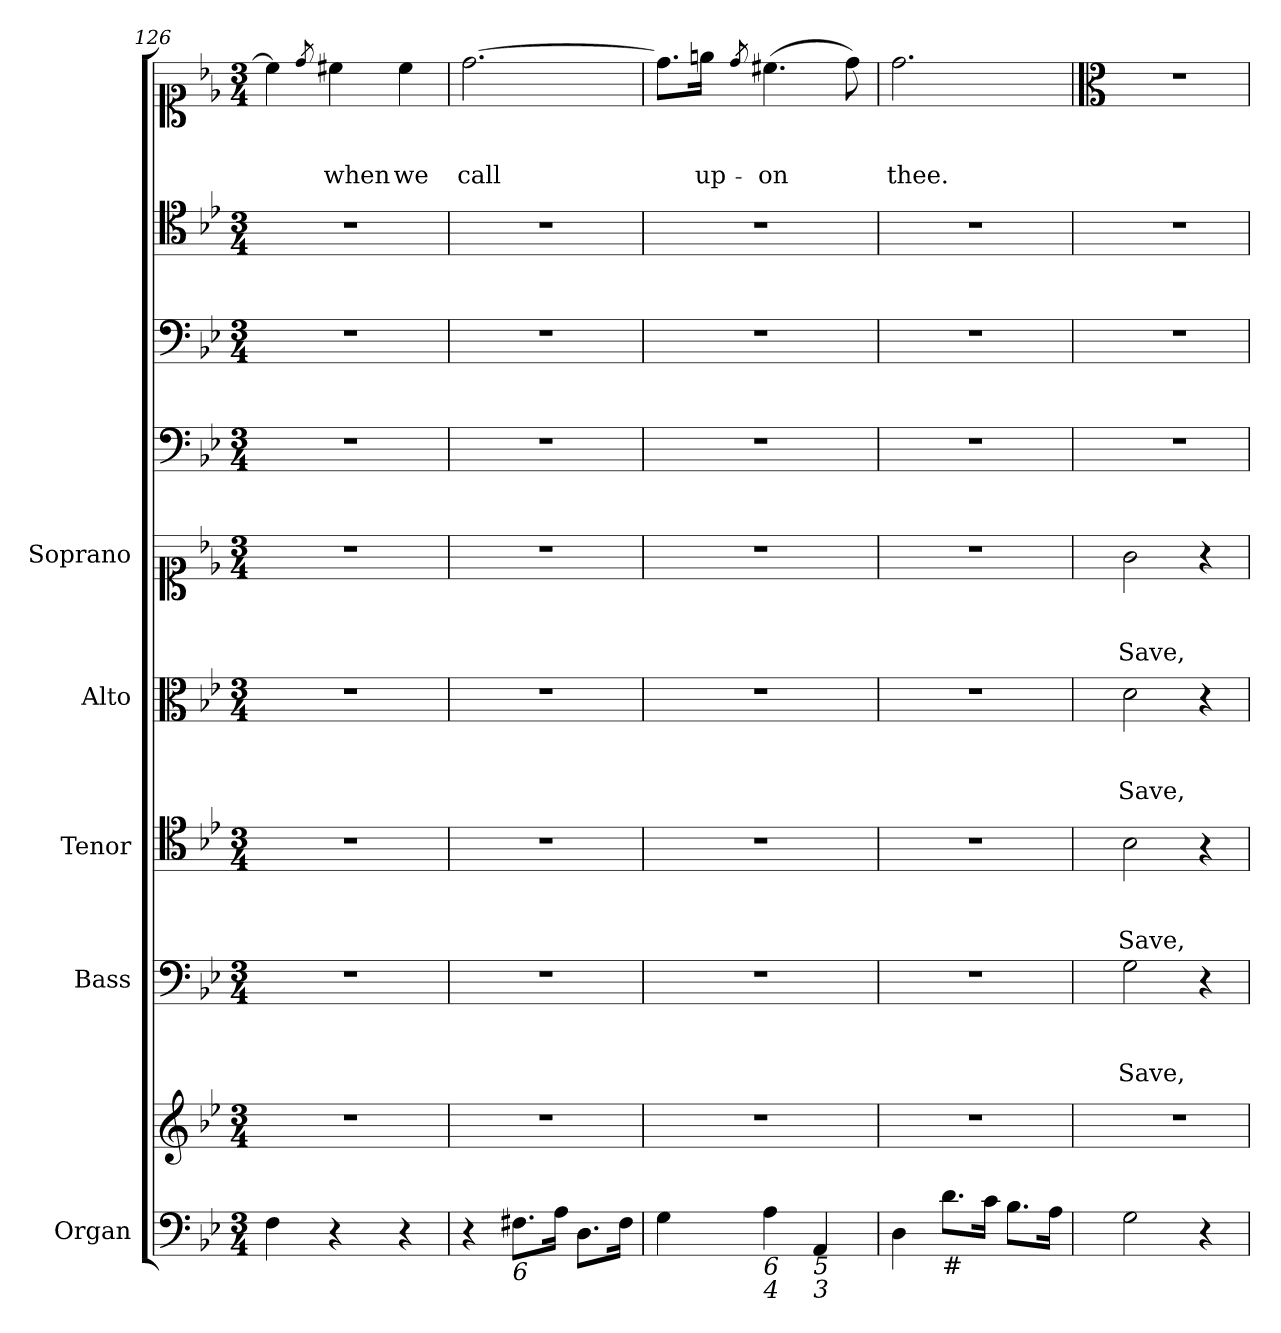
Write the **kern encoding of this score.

**kern	**kern	**kern	**text	**text	**text	**kern	**text	**text	**text	**kern	**text	**text	**text	**kern	**text	**text	**text	**kern	**kern	**kern	**kern	**text	**text	**text
*part9	*part9	*part8	*part8	*part8	*part8	*part7	*part7	*part7	*part7	*part6	*part6	*part6	*part6	*part5	*part5	*part5	*part5	*part4	*part3	*part2	*part1	*part1	*part1	*part1
*staff10	*staff9	*staff8	*staff8	*staff8	*staff8	*staff7	*staff7	*staff7	*staff7	*staff6	*staff6	*staff6	*staff6	*staff5	*staff5	*staff5	*staff5	*staff4	*staff3	*staff2	*staff1	*staff1	*staff1	*staff1
*I"Organ	*	*I"Bass	*	*	*	*I"Tenor	*	*	*	*I"Alto	*	*	*	*I"Soprano	*	*	*	*	*	*	*	*	*	*
*I'Org.	*	*I'B	*	*	*	*I'T	*	*	*	*I'A	*	*	*	*I'S	*	*	*	*	*	*	*	*	*	*
*clefF4	*clefG2	*clefF4	*	*	*	*clefC4	*	*	*	*clefC3	*	*	*	*clefC1	*	*	*	*clefF4	*clefF4	*clefC4	*clefC1	*	*	*
*k[b-e-]	*k[b-e-]	*k[b-e-]	*	*	*	*k[b-e-]	*	*	*	*k[b-e-]	*	*	*	*k[b-e-]	*	*	*	*k[b-e-]	*k[b-e-]	*k[b-e-]	*k[b-e-]	*	*	*
*g:	*g:	*g:	*	*	*	*g:	*	*	*	*g:	*	*	*	*g:	*	*	*	*g:	*g:	*g:	*g:	*	*	*
*M3/4	*M3/4	*M3/4	*	*	*	*M3/4	*	*	*	*M3/4	*	*	*	*M3/4	*	*	*	*M3/4	*M3/4	*M3/4	*M3/4	*	*	*
=126	=126	=126	=126	=126	=126	=126	=126	=126	=126	=126	=126	=126	=126	=126	=126	=126	=126	=126	=126	=126	=126	=126	=126	=126
4F\	2.r	2.r	.	.	.	2.r	.	.	.	2.r	.	.	.	2.r	.	.	.	2.r	2.r	2.r	4cc\]	.	.	.
.	.	.	.	.	.	.	.	.	.	.	.	.	.	.	.	.	.	.	.	.	8qdd/	.	.	.
!	!	!	!	!	!	!	!	!	!	!	!	!	!	!	!	!	!	!	!	!	!	!	!	!LO:LY:b
4r	.	.	.	.	.	.	.	.	.	.	.	.	.	.	.	.	.	.	.	.	4cc#X\	.	.	when
!	!	!	!	!	!	!	!	!	!	!	!	!	!	!	!	!	!	!	!	!	!	!	!	!LO:LY:b
4r	.	.	.	.	.	.	.	.	.	.	.	.	.	.	.	.	.	.	.	.	4cc#\	.	.	we
=127	=127	=127	=127	=127	=127	=127	=127	=127	=127	=127	=127	=127	=127	=127	=127	=127	=127	=127	=127	=127	=127	=127	=127	=127
!	!	!	!	!	!	!	!	!	!	!	!	!	!	!	!	!	!	!	!	!	!	!	!	!LO:LY:b
4r	2.r	2.r	.	.	.	2.r	.	.	.	2.r	.	.	.	2.r	.	.	.	2.r	2.r	2.r	[2.dd\	.	.	call
!LO:TX:b:i:t=6	!	!	!	!	!	!	!	!	!	!	!	!	!	!	!	!	!	!	!	!	!	!	!	!
8.F#X\L	.	.	.	.	.	.	.	.	.	.	.	.	.	.	.	.	.	.	.	.	.	.	.	.
16A\Jk	.	.	.	.	.	.	.	.	.	.	.	.	.	.	.	.	.	.	.	.	.	.	.	.
8.D\L	.	.	.	.	.	.	.	.	.	.	.	.	.	.	.	.	.	.	.	.	.	.	.	.
16F#\Jk	.	.	.	.	.	.	.	.	.	.	.	.	.	.	.	.	.	.	.	.	.	.	.	.
=128	=128	=128	=128	=128	=128	=128	=128	=128	=128	=128	=128	=128	=128	=128	=128	=128	=128	=128	=128	=128	=128	=128	=128	=128
4G\	2.r	2.r	.	.	.	2.r	.	.	.	2.r	.	.	.	2.r	.	.	.	2.r	2.r	2.r	8.dd\L]	.	.	.
!	!	!	!	!	!	!	!	!	!	!	!	!	!	!	!	!	!	!	!	!	!	!	!	!LO:LY:b
.	.	.	.	.	.	.	.	.	.	.	.	.	.	.	.	.	.	.	.	.	16een\Jk	.	.	up-
.	.	.	.	.	.	.	.	.	.	.	.	.	.	.	.	.	.	.	.	.	8qdd/	.	.	.
!LO:TX:b:i:t=6\n4	!	!	!	!	!	!	!	!	!	!	!	!	!	!	!	!	!	!	!	!	!	!	!	!
!	!	!	!	!	!	!	!	!	!	!	!	!	!	!	!	!	!	!	!	!	!	!	!	!LO:LY:b
4A\	.	.	.	.	.	.	.	.	.	.	.	.	.	.	.	.	.	.	.	.	(>4.cc#X\	.	.	-on
!LO:TX:b:i:t=5\n3	!	!	!	!	!	!	!	!	!	!	!	!	!	!	!	!	!	!	!	!	!	!	!	!
4AA/	.	.	.	.	.	.	.	.	.	.	.	.	.	.	.	.	.	.	.	.	.	.	.	.
.	.	.	.	.	.	.	.	.	.	.	.	.	.	.	.	.	.	.	.	.	8dd\)	.	.	.
!!LO:LB:g=z
=129	=129	=129	=129	=129	=129	=129	=129	=129	=129	=129	=129	=129	=129	=129	=129	=129	=129	=129	=129	=129	=129	=129	=129	=129
!	!	!	!	!	!	!	!	!	!	!	!	!	!	!	!	!	!	!	!	!	!	!	!	!LO:LY:b
4D\	2.r	2.r	.	.	.	2.r	.	.	.	2.r	.	.	.	2.r	.	.	.	2.r	2.r	2.r	2.dd\	.	.	thee.
!LO:TX:b:t=#	!	!	!	!	!	!	!	!	!	!	!	!	!	!	!	!	!	!	!	!	!	!	!	!
8.d\L	.	.	.	.	.	.	.	.	.	.	.	.	.	.	.	.	.	.	.	.	.	.	.	.
16c\Jk	.	.	.	.	.	.	.	.	.	.	.	.	.	.	.	.	.	.	.	.	.	.	.	.
8.B-\L	.	.	.	.	.	.	.	.	.	.	.	.	.	.	.	.	.	.	.	.	.	.	.	.
16A\Jk	.	.	.	.	.	.	.	.	.	.	.	.	.	.	.	.	.	.	.	.	.	.	.	.
=130	=130	=130	=130	=130	=130	=130	=130	=130	=130	=130	=130	=130	=130	=130	=130	=130	=130	=130	=130	=130	=130	=130	=130	=130
*	*	*	*	*	*	*	*	*	*	*	*	*	*	*	*	*	*	*	*	*	*clefC3	*	*	*
!	!	!	!	!	!LO:LY:b	!	!	!	!LO:LY:b	!	!	!	!LO:LY:b	!	!	!	!LO:LY:b	!	!	!	!	!	!	!
2G\	2.r	2G\	.	.	Save,	2B-\	.	.	Save,	2d\	.	.	Save,	2g\	.	.	Save,	2.r	2.r	2.r	2.r	.	.	.
4r	.	4r	.	.	.	4r	.	.	.	4r	.	.	.	4r	.	.	.	.	.	.	.	.	.	.
=	=	=	=	=	=	=	=	=	=	=	=	=	=	=	=	=	=	=	=	=	=	=	=	=
*-	*-	*-	*-	*-	*-	*-	*-	*-	*-	*-	*-	*-	*-	*-	*-	*-	*-	*-	*-	*-	*-	*-	*-	*-
